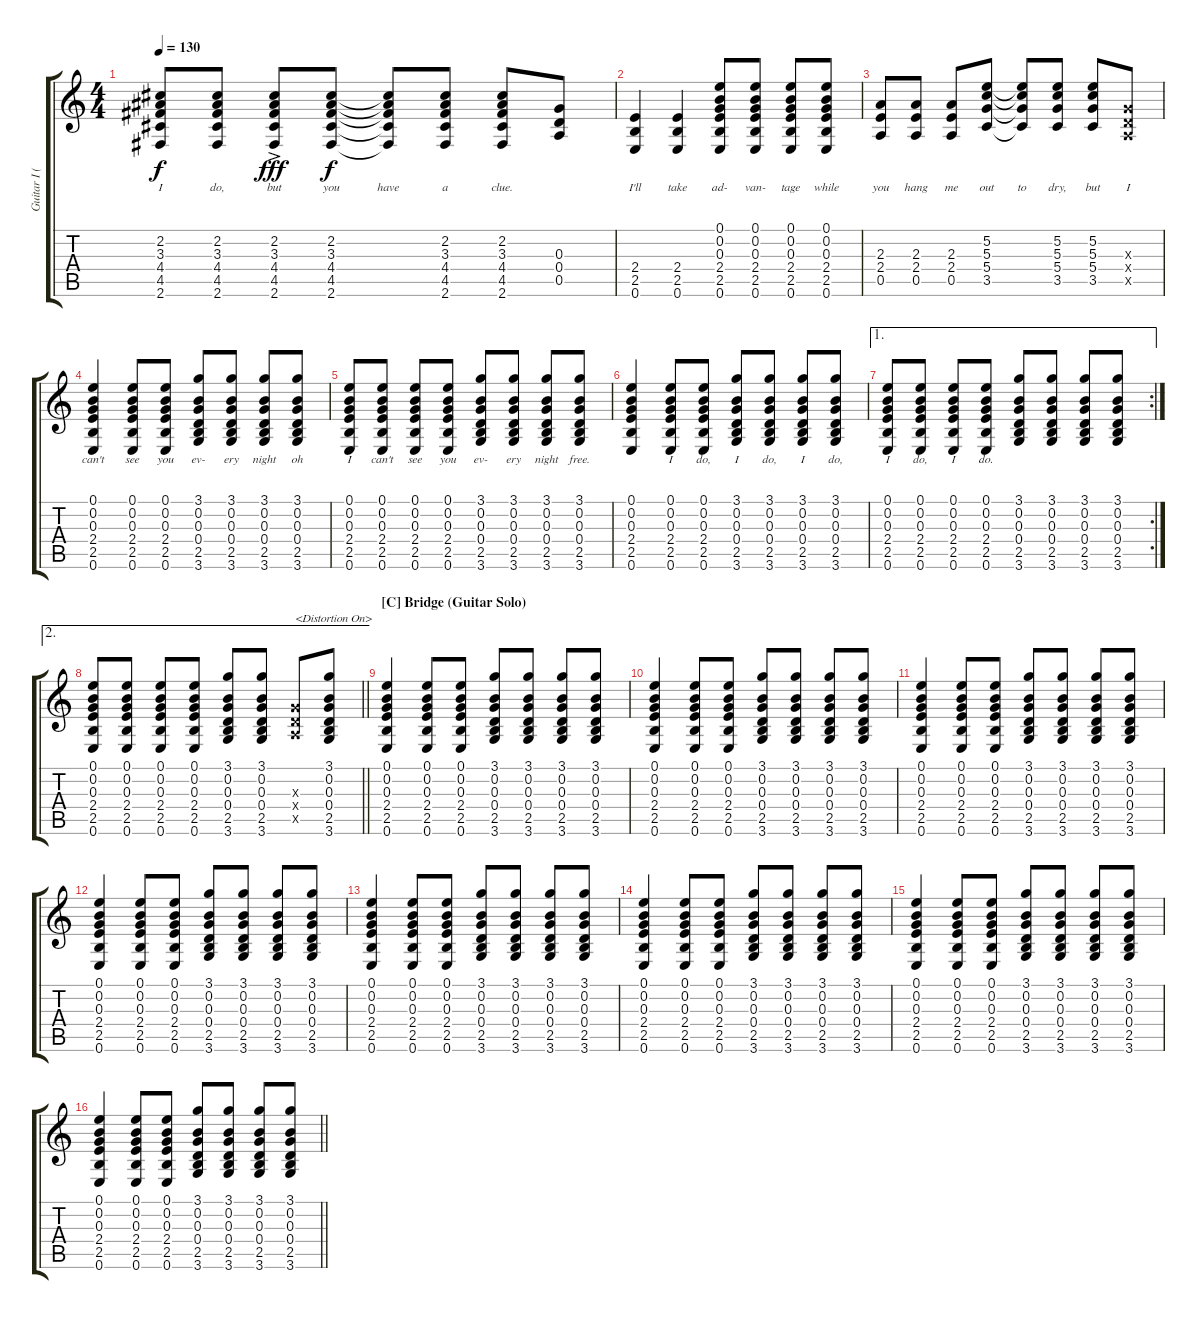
\track ("Guitar I (Kurt Cobain)" "Guitar I (") {instrument electricguitarclean}
\staff {score tabs}
\tuning (E4 B3 G3 D3 A2 E2) {hide}
\ts (4 4)
\tempo 130
\clef g2
\ks c
(2.2 3.3 4.4 4.5 2.6).8{lyrics (0 "I") lyrics (1 "") lyrics (2 "") lyrics (3 "") lyrics (4 "") dy f} (2.2 3.3 4.4 4.5 2.6).8{lyrics (0 "do,") lyrics (1 "") lyrics (2 "") lyrics (3 "") lyrics (4 "")} (2.2{ac} 3.3{ac} 4.4{ac} 4.5{ac} 2.6{ac}).8{lyrics (0 "but") lyrics (1 "") lyrics (2 "") lyrics (3 "") lyrics (4 "") dy fff} (2.2 3.3 4.4 4.5 2.6).8{lyrics (0 "you") lyrics (1 "") lyrics (2 "") lyrics (3 "") lyrics (4 "") dy f} (2.2{t} 3.3{t} 4.4{t} 4.5{t} 2.6{t}).8{lyrics (0 "have") lyrics (1 "") lyrics (2 "") lyrics (3 "") lyrics (4 "")} (2.2 3.3 4.4 4.5 2.6).8{lyrics (0 "a") lyrics (1 "") lyrics (2 "") lyrics (3 "") lyrics (4 "")} (2.2 3.3 4.4 4.5 2.6).8{lyrics (0 "clue.") lyrics (1 "") lyrics (2 "") lyrics (3 "") lyrics (4 "")} (0.3 0.4 0.5).8{lyrics (0 "") lyrics (1 "") lyrics (2 "") lyrics (3 "") lyrics (4 "")} |
(2.4 2.5 0.6).4{lyrics (0 "I'll") lyrics (1 "") lyrics (2 "") lyrics (3 "") lyrics (4 "")} (2.4 2.5 0.6).4{lyrics (0 "take") lyrics (1 "") lyrics (2 "") lyrics (3 "") lyrics (4 "")} (0.1 0.2 0.3 2.4 2.5 0.6).8{lyrics (0 "ad-") lyrics (1 "") lyrics (2 "") lyrics (3 "") lyrics (4 "")} (0.1 0.2 0.3 2.4 2.5 0.6).8{lyrics (0 "van-") lyrics (1 "") lyrics (2 "") lyrics (3 "") lyrics (4 "")} (0.1 0.2 0.3 2.4 2.5 0.6).8{lyrics (0 "tage") lyrics (1 "") lyrics (2 "") lyrics (3 "") lyrics (4 "")} (0.1 0.2 0.3 2.4 2.5 0.6).8{lyrics (0 "while") lyrics (1 "") lyrics (2 "") lyrics (3 "") lyrics (4 "")} |
(2.3 2.4 0.5).8{lyrics (0 "you") lyrics (1 "") lyrics (2 "") lyrics (3 "") lyrics (4 "")} (2.3 2.4 0.5).8{lyrics (0 "hang") lyrics (1 "") lyrics (2 "") lyrics (3 "") lyrics (4 "")} (2.3 2.4 0.5).8{lyrics (0 "me") lyrics (1 "") lyrics (2 "") lyrics (3 "") lyrics (4 "")} (5.2 5.3 5.4 3.5).8{lyrics (0 "out") lyrics (1 "") lyrics (2 "") lyrics (3 "") lyrics (4 "")} (5.2{t} 5.3{t} 5.4{t} 3.5{t}).8{lyrics (0 "to") lyrics (1 "") lyrics (2 "") lyrics (3 "") lyrics (4 "")} (5.2 5.3 5.4 3.5).8{lyrics (0 "dry,") lyrics (1 "") lyrics (2 "") lyrics (3 "") lyrics (4 "")} (5.2 5.3 5.4 3.5).8{lyrics (0 "but") lyrics (1 "") lyrics (2 "") lyrics (3 "") lyrics (4 "")} (0.3{x} 0.4{x} 0.5{x}).8{lyrics (0 "I") lyrics (1 "") lyrics (2 "") lyrics (3 "") lyrics (4 "")} |
(0.1 0.2 0.3 2.4 2.5 0.6).4{lyrics (0 "can't") lyrics (1 "") lyrics (2 "") lyrics (3 "") lyrics (4 "")} (0.1 0.2 0.3 2.4 2.5 0.6).8{lyrics (0 "see") lyrics (1 "") lyrics (2 "") lyrics (3 "") lyrics (4 "")} (0.1 0.2 0.3 2.4 2.5 0.6).8{lyrics (0 "you") lyrics (1 "") lyrics (2 "") lyrics (3 "") lyrics (4 "")} (3.1 0.2 0.3 0.4 2.5 3.6).8{lyrics (0 "ev-") lyrics (1 "") lyrics (2 "") lyrics (3 "") lyrics (4 "")} (3.1 0.2 0.3 0.4 2.5 3.6).8{lyrics (0 "ery") lyrics (1 "") lyrics (2 "") lyrics (3 "") lyrics (4 "")} (3.1 0.2 0.3 0.4 2.5 3.6).8{lyrics (0 "night") lyrics (1 "") lyrics (2 "") lyrics (3 "") lyrics (4 "")} (3.1 0.2 0.3 0.4 2.5 3.6).8{lyrics (0 "oh") lyrics (1 "") lyrics (2 "") lyrics (3 "") lyrics (4 "")} |
(0.1 0.2 0.3 2.4 2.5 0.6).8{lyrics (0 "I") lyrics (1 "") lyrics (2 "") lyrics (3 "") lyrics (4 "")} (0.1 0.2 0.3 2.4 2.5 0.6).8{lyrics (0 "can't") lyrics (1 "") lyrics (2 "") lyrics (3 "") lyrics (4 "")} (0.1 0.2 0.3 2.4 2.5 0.6).8{lyrics (0 "see") lyrics (1 "") lyrics (2 "") lyrics (3 "") lyrics (4 "")} (0.1 0.2 0.3 2.4 2.5 0.6).8{lyrics (0 "you") lyrics (1 "") lyrics (2 "") lyrics (3 "") lyrics (4 "")} (3.1 0.2 0.3 0.4 2.5 3.6).8{lyrics (0 "ev-") lyrics (1 "") lyrics (2 "") lyrics (3 "") lyrics (4 "")} (3.1 0.2 0.3 0.4 2.5 3.6).8{lyrics (0 "ery") lyrics (1 "") lyrics (2 "") lyrics (3 "") lyrics (4 "")} (3.1 0.2 0.3 0.4 2.5 3.6).8{lyrics (0 "night") lyrics (1 "") lyrics (2 "") lyrics (3 "") lyrics (4 "")} (3.1 0.2 0.3 0.4 2.5 3.6).8{lyrics (0 "free.") lyrics (1 "") lyrics (2 "") lyrics (3 "") lyrics (4 "")} |
(0.1 0.2 0.3 2.4 2.5 0.6).4{lyrics (0 "") lyrics (1 "") lyrics (2 "") lyrics (3 "") lyrics (4 "")} (0.1 0.2 0.3 2.4 2.5 0.6).8{lyrics (0 "I") lyrics (1 "") lyrics (2 "") lyrics (3 "") lyrics (4 "")} (0.1 0.2 0.3 2.4 2.5 0.6).8{lyrics (0 "do,") lyrics (1 "") lyrics (2 "") lyrics (3 "") lyrics (4 "")} (3.1 0.2 0.3 0.4 2.5 3.6).8{lyrics (0 "I") lyrics (1 "") lyrics (2 "") lyrics (3 "") lyrics (4 "")} (3.1 0.2 0.3 0.4 2.5 3.6).8{lyrics (0 "do,") lyrics (1 "") lyrics (2 "") lyrics (3 "") lyrics (4 "")} (3.1 0.2 0.3 0.4 2.5 3.6).8{lyrics (0 "I") lyrics (1 "") lyrics (2 "") lyrics (3 "") lyrics (4 "")} (3.1 0.2 0.3 0.4 2.5 3.6).8{lyrics (0 "do,") lyrics (1 "") lyrics (2 "") lyrics (3 "") lyrics (4 "")} |
\ae 1
\rc 2
(0.1 0.2 0.3 2.4 2.5 0.6).8{lyrics (0 "I") lyrics (1 "") lyrics (2 "") lyrics (3 "") lyrics (4 "")} (0.1 0.2 0.3 2.4 2.5 0.6).8{lyrics (0 "do,") lyrics (1 "") lyrics (2 "") lyrics (3 "") lyrics (4 "")} (0.1 0.2 0.3 2.4 2.5 0.6).8{lyrics (0 "I") lyrics (1 "") lyrics (2 "") lyrics (3 "") lyrics (4 "")} (0.1 0.2 0.3 2.4 2.5 0.6).8{lyrics (0 "do.") lyrics (1 "") lyrics (2 "") lyrics (3 "") lyrics (4 "")} (3.1 0.2 0.3 0.4 2.5 3.6).8 (3.1 0.2 0.3 0.4 2.5 3.6).8 (3.1 0.2 0.3 0.4 2.5 3.6).8 (3.1 0.2 0.3 0.4 2.5 3.6).8 |
\ae 2
\barLineRight lightlight
(0.1 0.2 0.3 2.4 2.5 0.6).8 (0.1 0.2 0.3 2.4 2.5 0.6).8 (0.1 0.2 0.3 2.4 2.5 0.6).8 (0.1 0.2 0.3 2.4 2.5 0.6).8 (3.1 0.2 0.3 0.4 2.5 3.6).8 (3.1 0.2 0.3 0.4 2.5 3.6).8 (0.3{x} 0.4{x} 0.5{x}).8{txt "<Distortion On>" instrument distortionguitar} (3.1 0.2 0.3 0.4 2.5 3.6).8 |
\section ("" "[C] Bridge (Guitar Solo)")
(0.1 0.2 0.3 2.4 2.5 0.6).4 (0.1 0.2 0.3 2.4 2.5 0.6).8 (0.1 0.2 0.3 2.4 2.5 0.6).8 (3.1 0.2 0.3 0.4 2.5 3.6).8 (3.1 0.2 0.3 0.4 2.5 3.6).8 (3.1 0.2 0.3 0.4 2.5 3.6).8 (3.1 0.2 0.3 0.4 2.5 3.6).8 |
(0.1 0.2 0.3 2.4 2.5 0.6).4 (0.1 0.2 0.3 2.4 2.5 0.6).8 (0.1 0.2 0.3 2.4 2.5 0.6).8 (3.1 0.2 0.3 0.4 2.5 3.6).8 (3.1 0.2 0.3 0.4 2.5 3.6).8 (3.1 0.2 0.3 0.4 2.5 3.6).8 (3.1 0.2 0.3 0.4 2.5 3.6).8 |
(0.1 0.2 0.3 2.4 2.5 0.6).4 (0.1 0.2 0.3 2.4 2.5 0.6).8 (0.1 0.2 0.3 2.4 2.5 0.6).8 (3.1 0.2 0.3 0.4 2.5 3.6).8 (3.1 0.2 0.3 0.4 2.5 3.6).8 (3.1 0.2 0.3 0.4 2.5 3.6).8 (3.1 0.2 0.3 0.4 2.5 3.6).8 |
(0.1 0.2 0.3 2.4 2.5 0.6).4 (0.1 0.2 0.3 2.4 2.5 0.6).8 (0.1 0.2 0.3 2.4 2.5 0.6).8 (3.1 0.2 0.3 0.4 2.5 3.6).8 (3.1 0.2 0.3 0.4 2.5 3.6).8 (3.1 0.2 0.3 0.4 2.5 3.6).8 (3.1 0.2 0.3 0.4 2.5 3.6).8 |
(0.1 0.2 0.3 2.4 2.5 0.6).4 (0.1 0.2 0.3 2.4 2.5 0.6).8 (0.1 0.2 0.3 2.4 2.5 0.6).8 (3.1 0.2 0.3 0.4 2.5 3.6).8 (3.1 0.2 0.3 0.4 2.5 3.6).8 (3.1 0.2 0.3 0.4 2.5 3.6).8 (3.1 0.2 0.3 0.4 2.5 3.6).8 |
(0.1 0.2 0.3 2.4 2.5 0.6).4 (0.1 0.2 0.3 2.4 2.5 0.6).8 (0.1 0.2 0.3 2.4 2.5 0.6).8 (3.1 0.2 0.3 0.4 2.5 3.6).8 (3.1 0.2 0.3 0.4 2.5 3.6).8 (3.1 0.2 0.3 0.4 2.5 3.6).8 (3.1 0.2 0.3 0.4 2.5 3.6).8 |
(0.1 0.2 0.3 2.4 2.5 0.6).4 (0.1 0.2 0.3 2.4 2.5 0.6).8 (0.1 0.2 0.3 2.4 2.5 0.6).8 (3.1 0.2 0.3 0.4 2.5 3.6).8 (3.1 0.2 0.3 0.4 2.5 3.6).8 (3.1 0.2 0.3 0.4 2.5 3.6).8 (3.1 0.2 0.3 0.4 2.5 3.6).8 |
\barLineRight lightlight
(0.1 0.2 0.3 2.4 2.5 0.6).4 (0.1 0.2 0.3 2.4 2.5 0.6).8 (0.1 0.2 0.3 2.4 2.5 0.6).8 (3.1 0.2 0.3 0.4 2.5 3.6).8 (3.1 0.2 0.3 0.4 2.5 3.6).8 (3.1 0.2 0.3 0.4 2.5 3.6).8 (3.1 0.2 0.3 0.4 2.5 3.6).8
